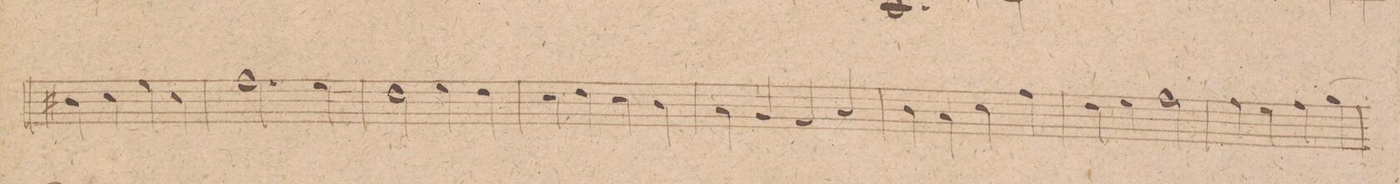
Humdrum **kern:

**kern	**dynam
*I"Fagotto. 2do	*
*clefF4	*
*k[f#c#g#]	*
*met(c|)	*
*M2/2	*
4D#X\	.
4E\	.
4G#\	.
4E\	.
=189	=189
2.A\	.
4G#\	.
=190	=190
2F#\	.
4G#\	.
4F#\	.
=191	=191
4E\	.
4F#\	.
4E\	.
4D\	.
=192	=192
4C#\	.
4BB/	.
4AA/	.
4C#/	.
=193	=193
4D\	.
4C#\	.
4E\	.
4A\	.
=194	=194
4F#\	.
4G#\	.
2A\	.
=195	=195
4A\	.
4G#\	.
4A\	.
(4B\	.
=196	=196
*-	*-
